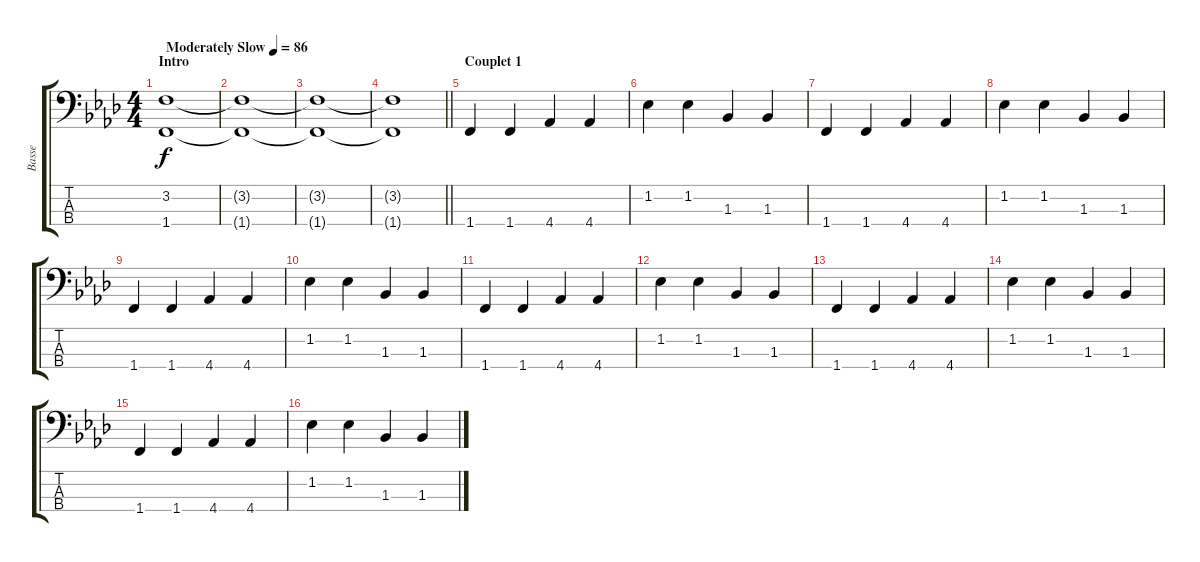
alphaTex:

\track ("Basse" "Basse") {instrument electricbassfinger}
\staff {score tabs}
\tuning (G2 D2 A1 E1) {hide}
\ts (4 4)
\section ("" "Intro")
\tempo (86 "Moderately Slow")
\clef f4
\ks ab
(3.2 1.4).1{dy f instrument electricbassfinger} |
(3.2{t} 1.4{t}).1 |
(3.2{t} 1.4{t}).1 |
\barLineRight lightlight
(3.2{t} 1.4{t}).1 |
\section ("" "Couplet 1")
1.4.4 1.4.4 4.4.4 4.4.4 |
1.2.4 1.2.4 1.3.4 1.3.4 |
1.4.4 1.4.4 4.4.4 4.4.4 |
1.2.4 1.2.4 1.3.4 1.3.4 |
1.4.4 1.4.4 4.4.4 4.4.4 |
1.2.4 1.2.4 1.3.4 1.3.4 |
1.4.4 1.4.4 4.4.4 4.4.4 |
1.2.4 1.2.4 1.3.4 1.3.4 |
1.4.4 1.4.4 4.4.4 4.4.4 |
1.2.4 1.2.4 1.3.4 1.3.4 |
1.4.4 1.4.4 4.4.4 4.4.4 |
1.2.4 1.2.4 1.3.4 1.3.4
